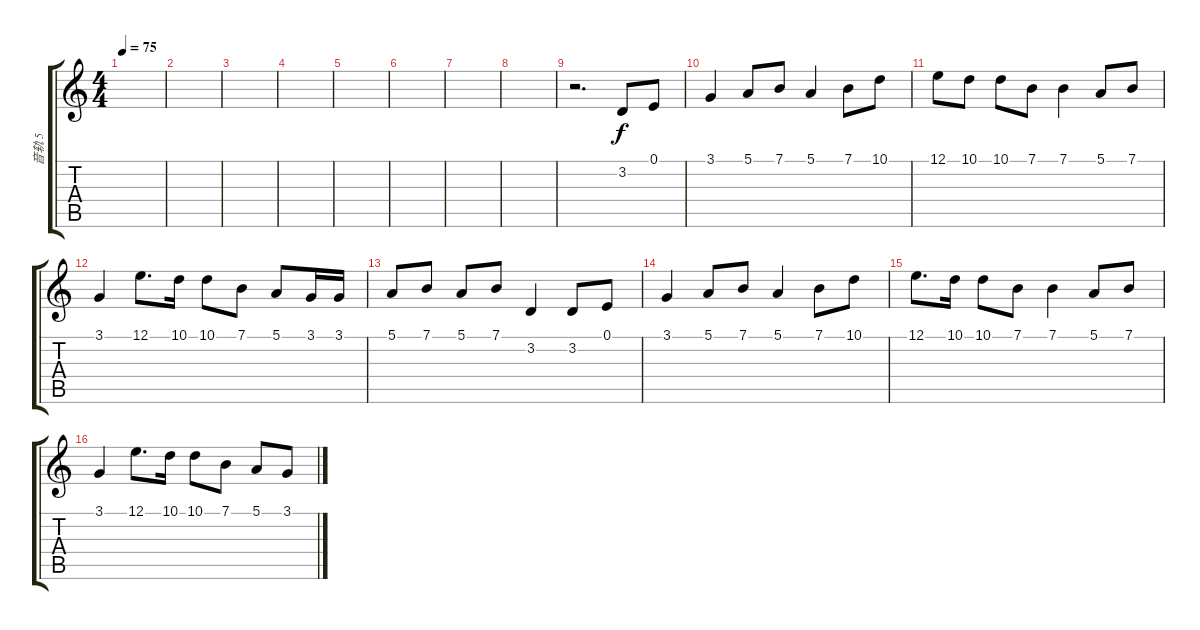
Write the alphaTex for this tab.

\track ("音轨 5" "音轨 5") {instrument pad4choir}
\staff {score tabs}
\tuning (E4 B3 G3 D3 A2 E2) {hide}
\ts (4 4)
\tempo 75
\clef g2
\ks c
|
|
|
|
|
|
|
|
r.2{d} 3.2.8{txt ""} 0.1.8 |
3.1.4 5.1.8 7.1.8 5.1.4 7.1.8 10.1.8 |
12.1.8 10.1.8 10.1.8 7.1.8 7.1.4 5.1.8 7.1.8 |
3.1.4 12.1.8{d} 10.1.16 10.1.8 7.1.8 5.1.8 3.1.16 3.1.16 |
5.1.8 7.1.8 5.1.8 7.1.8 3.2.4 3.2.8 0.1.8 |
3.1.4 5.1.8 7.1.8 5.1.4 7.1.8 10.1.8 |
12.1.8{d} 10.1.16 10.1.8 7.1.8 7.1.4 5.1.8 7.1.8 |
3.1.4 12.1.8{d} 10.1.16 10.1.8 7.1.8 5.1.8 3.1.8
